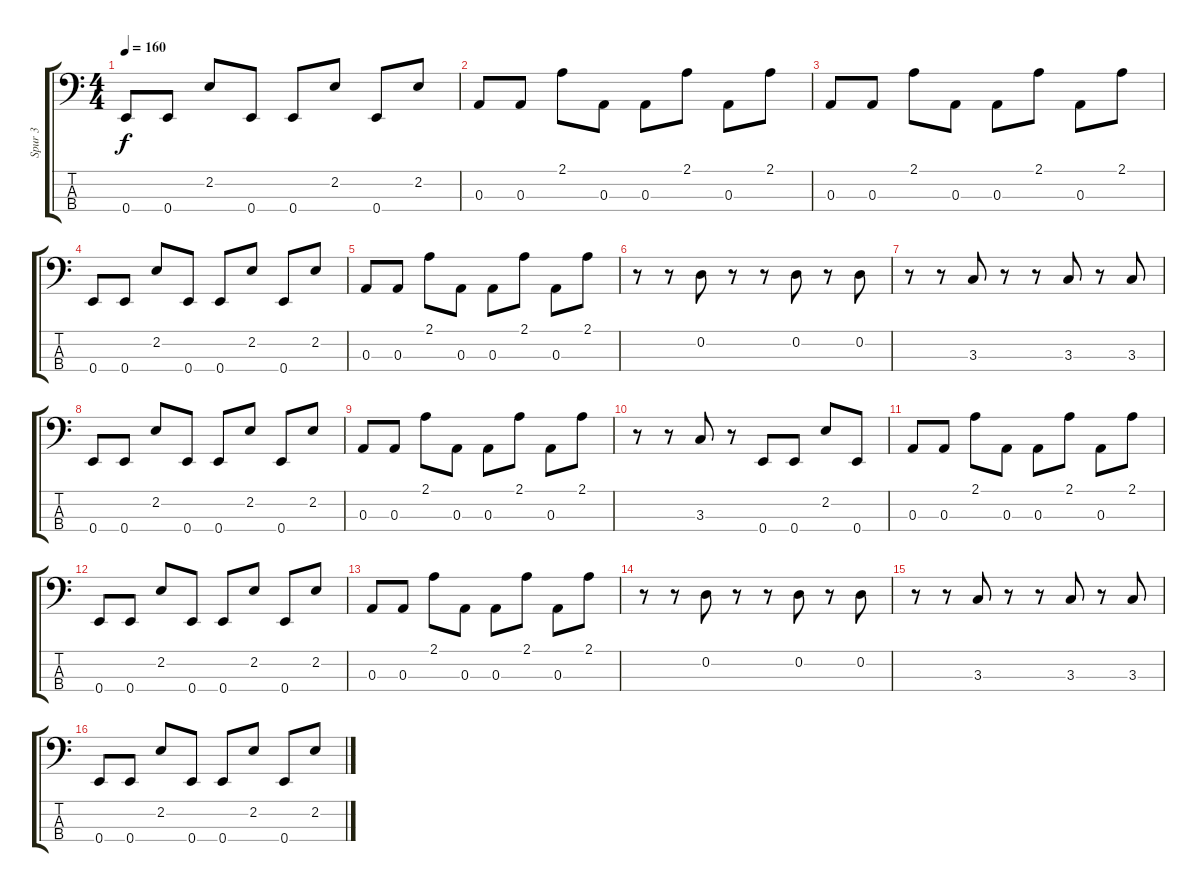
\track ("Spur 3" "Spur 3") {instrument synthbass1}
\staff {score tabs}
\tuning (G2 D2 A1 E1) {hide}
\ts (4 4)
\tempo 160
\clef f4
\ks c
0.4.8{dy f} 0.4.8 2.2.8 0.4.8 0.4.8 2.2.8 0.4.8 2.2.8 |
0.3.8 0.3.8 2.1.8 0.3.8 0.3.8 2.1.8 0.3.8 2.1.8 |
0.3.8 0.3.8 2.1.8 0.3.8 0.3.8 2.1.8 0.3.8 2.1.8 |
0.4.8 0.4.8 2.2.8 0.4.8 0.4.8 2.2.8 0.4.8 2.2.8 |
0.3.8 0.3.8 2.1.8 0.3.8 0.3.8 2.1.8 0.3.8 2.1.8 |
r.8 r.8 0.2.8 r.8 r.8 0.2.8 r.8 0.2.8 |
r.8 r.8 3.3.8 r.8 r.8 3.3.8 r.8 3.3.8 |
0.4.8 0.4.8 2.2.8 0.4.8 0.4.8 2.2.8 0.4.8 2.2.8 |
0.3.8 0.3.8 2.1.8 0.3.8 0.3.8 2.1.8 0.3.8 2.1.8 |
r.8 r.8 3.3.8 r.8 0.4.8 0.4.8 2.2.8 0.4.8 |
0.3.8 0.3.8 2.1.8 0.3.8 0.3.8 2.1.8 0.3.8 2.1.8 |
0.4.8 0.4.8 2.2.8 0.4.8 0.4.8 2.2.8 0.4.8 2.2.8 |
0.3.8 0.3.8 2.1.8 0.3.8 0.3.8 2.1.8 0.3.8 2.1.8 |
r.8 r.8 0.2.8 r.8 r.8 0.2.8 r.8 0.2.8 |
r.8 r.8 3.3.8 r.8 r.8 3.3.8 r.8 3.3.8 |
0.4.8 0.4.8 2.2.8 0.4.8 0.4.8 2.2.8 0.4.8 2.2.8
